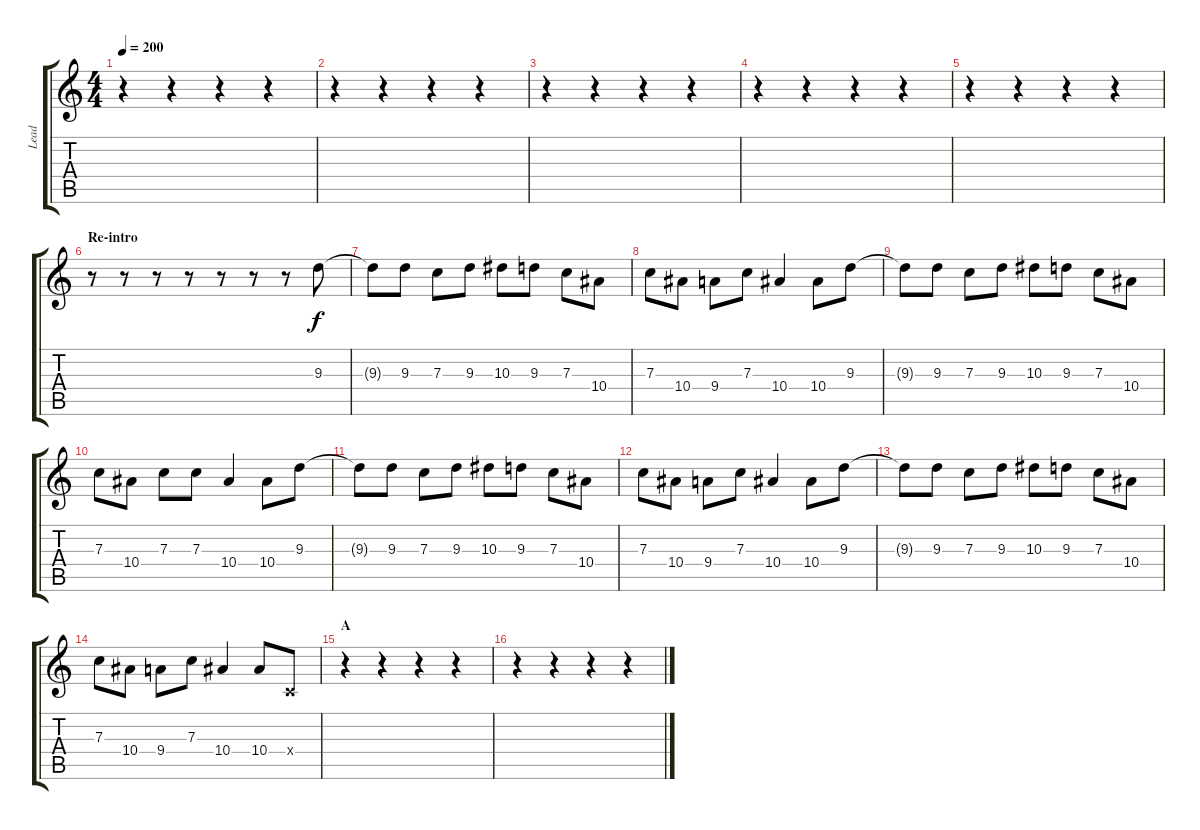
\track ("Lead" "Lead") {instrument overdrivenguitar}
\staff {score tabs}
\tuning (D4 A3 F3 C3 G2 D2) {hide}
\ts (4 4)
\tempo 200
\clef g2
\ks c
r.4{dy f} r.4 r.4 r.4 |
r.4 r.4 r.4 r.4 |
r.4 r.4 r.4 r.4 |
r.4 r.4 r.4 r.4 |
r.4 r.4 r.4 r.4 |
\section ("" "Re-intro")
r.8 r.8 r.8 r.8 r.8 r.8 r.8 9.3.8 |
9.3{t}.8 9.3.8 7.3.8 9.3.8 10.3.8 9.3.8 7.3.8 10.4.8 |
7.3.8 10.4.8 9.4.8 7.3.8 10.4.4 10.4.8 9.3.8 |
9.3{t}.8 9.3.8 7.3.8 9.3.8 10.3.8 9.3.8 7.3.8 10.4.8 |
7.3.8 10.4.8 7.3.8 7.3.8 10.4.4 10.4.8 9.3.8 |
9.3{t}.8 9.3.8 7.3.8 9.3.8 10.3.8 9.3.8 7.3.8 10.4.8 |
7.3.8 10.4.8 9.4.8 7.3.8 10.4.4 10.4.8 9.3.8 |
9.3{t}.8 9.3.8 7.3.8 9.3.8 10.3.8 9.3.8 7.3.8 10.4.8 |
7.3.8 10.4.8 9.4.8 7.3.8 10.4.4 10.4.8 0.4{x}.8 |
\section ("" "A")
r.4 r.4 r.4 r.4 |
r.4 r.4 r.4 r.4
